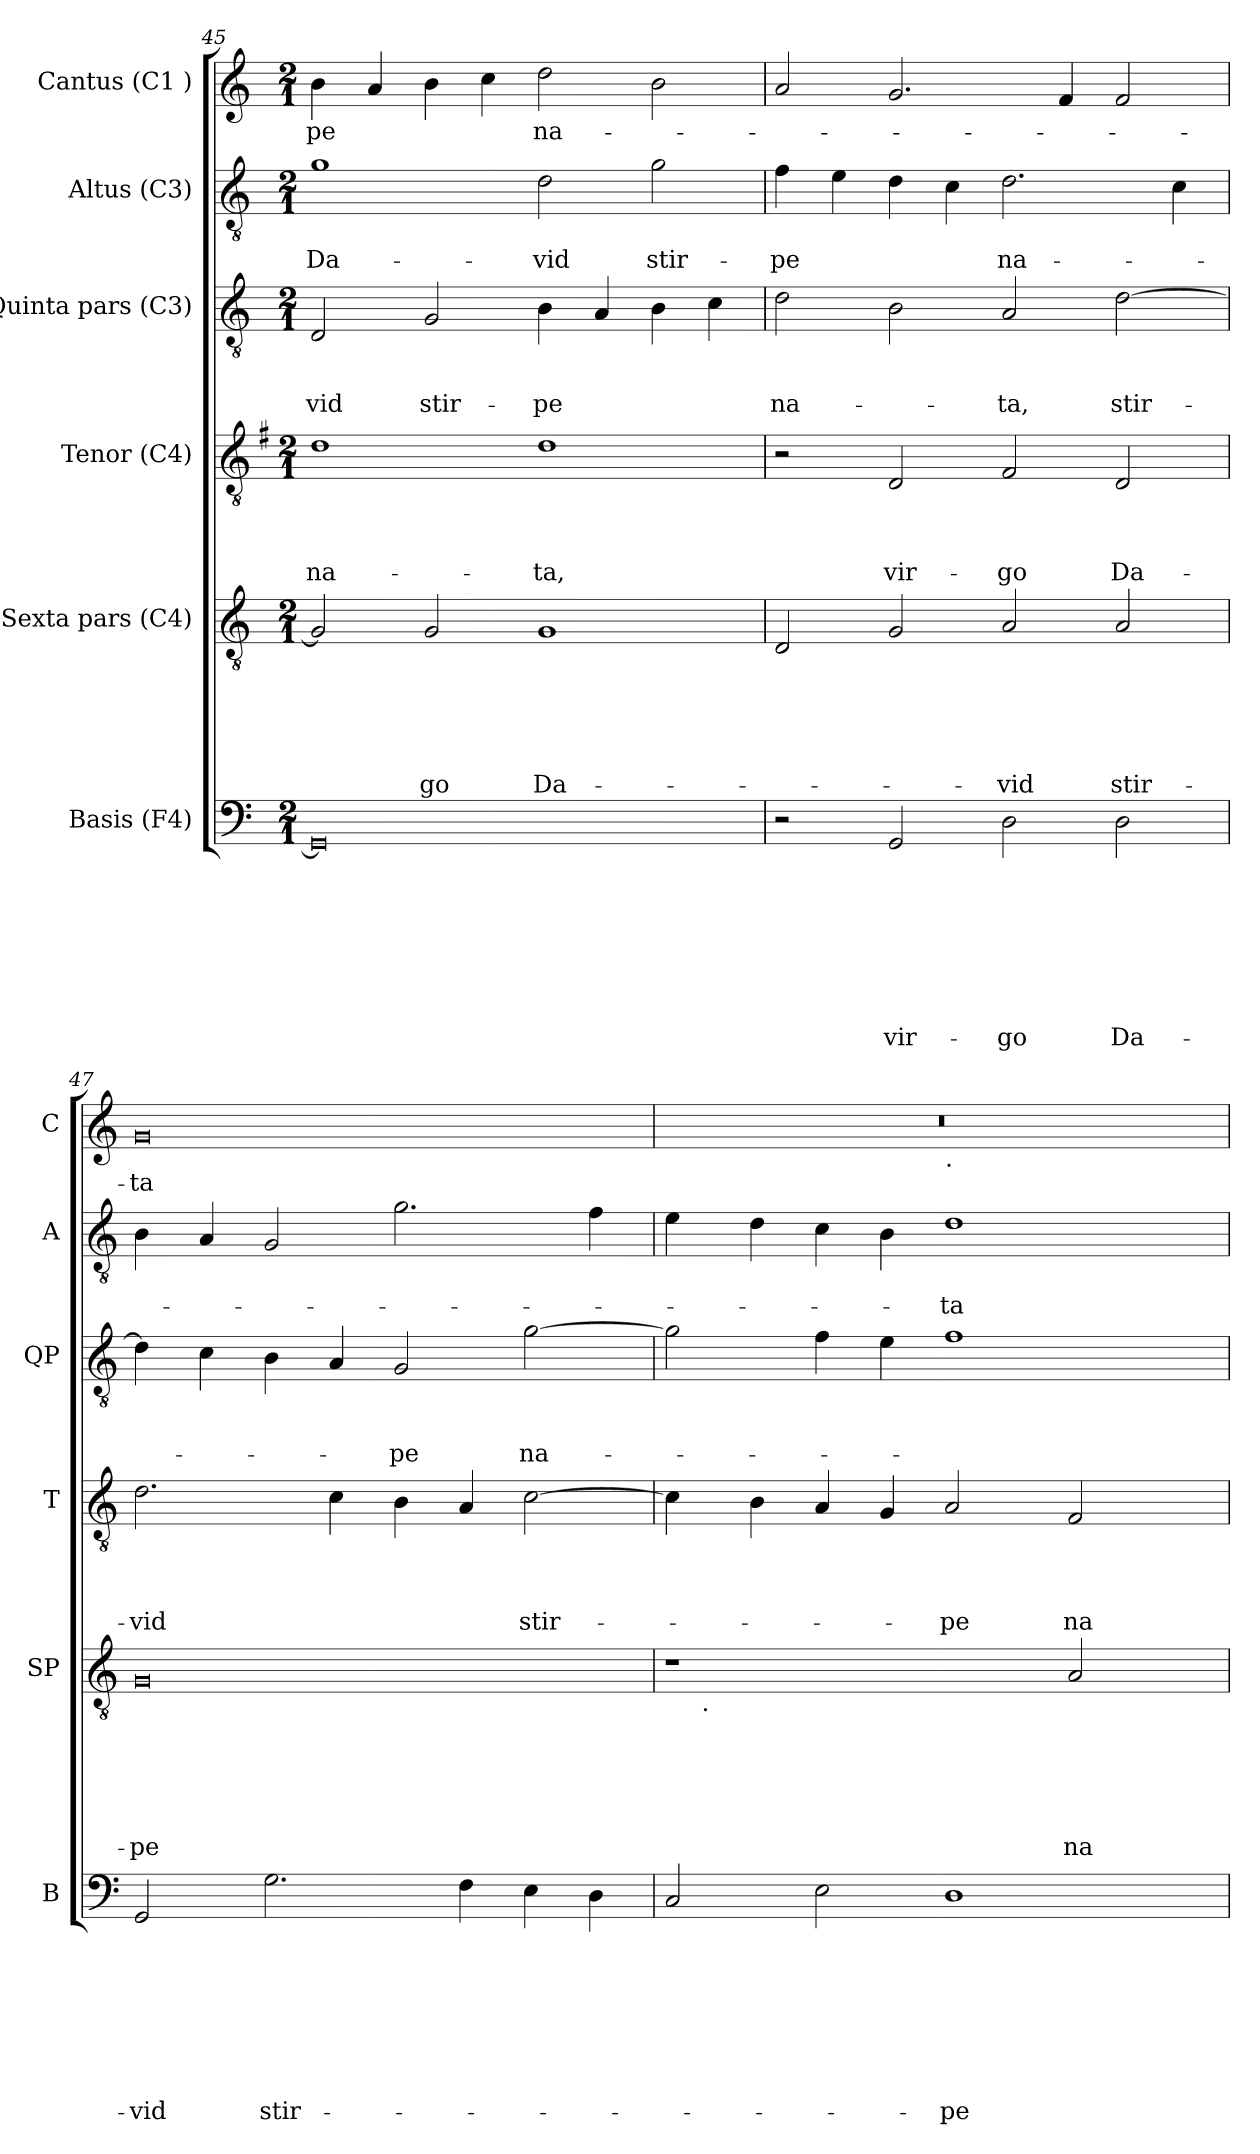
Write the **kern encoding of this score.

**kern	**text	**text	**text	**text	**text	**text	**text	**text	**kern	**text	**text	**text	**text	**text	**text	**kern	**text	**text	**text	**text	**kern	**text	**text	**text	**kern	**text	**text	**kern	**text
*part6	*part6	*part6	*part6	*part6	*part6	*part6	*part6	*part6	*part5	*part5	*part5	*part5	*part5	*part5	*part5	*part4	*part4	*part4	*part4	*part4	*part3	*part3	*part3	*part3	*part2	*part2	*part2	*part1	*part1
*staff6	*staff6	*staff6	*staff6	*staff6	*staff6	*staff6	*staff6	*staff6	*staff5	*staff5	*staff5	*staff5	*staff5	*staff5	*staff5	*staff4	*staff4	*staff4	*staff4	*staff4	*staff3	*staff3	*staff3	*staff3	*staff2	*staff2	*staff2	*staff1	*staff1
*I"Basis (F4)	*	*	*	*	*	*	*	*	*I"Sexta pars (C4)	*	*	*	*	*	*	*I"Tenor (C4)	*	*	*	*	*I"Quinta pars (C3)	*	*	*	*I"Altus (C3)	*	*	*I"Cantus (C1 )	*
*I'B	*	*	*	*	*	*	*	*	*I'SP	*	*	*	*	*	*	*I'T	*	*	*	*	*I'QP	*	*	*	*I'A	*	*	*I'C	*
*clefF4	*	*	*	*	*	*	*	*	*clefGv2	*	*	*	*	*	*	*clefGv2	*	*	*	*	*clefGv2	*	*	*	*clefGv2	*	*	*clefG2	*
*k[]	*	*	*	*	*	*	*	*	*k[]	*	*	*	*	*	*	*k[f#]	*	*	*	*	*k[]	*	*	*	*k[]	*	*	*k[]	*
*C:	*	*	*	*	*	*	*	*	*C:	*	*	*	*	*	*	*G:	*	*	*	*	*C:	*	*	*	*C:	*	*	*C:	*
*M2/1	*	*	*	*	*	*	*	*	*M2/1	*	*	*	*	*	*	*M2/1	*	*	*	*	*M2/1	*	*	*	*M2/1	*	*	*M2/1	*
=45	=45	=45	=45	=45	=45	=45	=45	=45	=45	=45	=45	=45	=45	=45	=45	=45	=45	=45	=45	=45	=45	=45	=45	=45	=45	=45	=45	=45	=45
!	!	!	!	!	!	!	!	!	!	!	!	!	!	!	!	!	!	!	!	!LO:LY:b	!	!	!	!LO:LY:b	!	!	!LO:LY:b	!	!LO:LY:b
0GG]	.	.	.	.	.	.	.	.	2G/]	.	.	.	.	.	.	1d	.	.	.	na-	2D/	.	.	-vid	1g	.	Da-	4b\	-pe
.	.	.	.	.	.	.	.	.	.	.	.	.	.	.	.	.	.	.	.	.	.	.	.	.	.	.	.	4a/	.
!	!	!	!	!	!	!	!	!	!	!	!	!	!	!	!LO:LY:b	!	!	!	!	!	!	!	!	!LO:LY:b	!	!	!	!	!
.	.	.	.	.	.	.	.	.	2G/	.	.	.	.	.	-go	.	.	.	.	.	2G/	.	.	stir-	.	.	.	4b\	.
.	.	.	.	.	.	.	.	.	.	.	.	.	.	.	.	.	.	.	.	.	.	.	.	.	.	.	.	4cc\	.
!	!	!	!	!	!	!	!	!	!	!	!	!	!	!	!LO:LY:b	!	!	!	!	!LO:LY:b	!	!	!	!LO:LY:b	!	!	!LO:LY:b	!	!LO:LY:b
.	.	.	.	.	.	.	.	.	1G	.	.	.	.	.	Da-	1d	.	.	.	-ta,	4B\	.	.	-pe	2d\	.	-vid	2dd\	na-
.	.	.	.	.	.	.	.	.	.	.	.	.	.	.	.	.	.	.	.	.	4A/	.	.	.	.	.	.	.	.
!	!	!	!	!	!	!	!	!	!	!	!	!	!	!	!	!	!	!	!	!	!	!	!	!	!	!	!LO:LY:b	!	!
.	.	.	.	.	.	.	.	.	.	.	.	.	.	.	.	.	.	.	.	.	4B\	.	.	.	2g\	.	stir-	2b\	.
.	.	.	.	.	.	.	.	.	.	.	.	.	.	.	.	.	.	.	.	.	4c\	.	.	.	.	.	.	.	.
!!LO:PB:g=z
=46	=46	=46	=46	=46	=46	=46	=46	=46	=46	=46	=46	=46	=46	=46	=46	=46	=46	=46	=46	=46	=46	=46	=46	=46	=46	=46	=46	=46	=46
*	*	*	*	*	*	*	*	*	*	*	*	*	*	*	*	*k[]	*	*	*	*	*	*	*	*	*	*	*	*	*
*	*	*	*	*	*	*	*	*	*	*	*	*	*	*	*	*C:	*	*	*	*	*	*	*	*	*	*	*	*	*
!	!	!	!	!	!	!	!	!	!	!	!	!	!	!	!	!	!	!	!	!	!	!	!	!LO:LY:b	!	!	!LO:LY:b	!	!
2r	.	.	.	.	.	.	.	.	2D/	.	.	.	.	.	.	2r	.	.	.	.	2d\	.	.	na-	4f\	.	-pe	2a/	.
.	.	.	.	.	.	.	.	.	.	.	.	.	.	.	.	.	.	.	.	.	.	.	.	.	4e\	.	.	.	.
!	!	!	!	!	!	!	!	!LO:LY:b	!	!	!	!	!	!	!	!	!	!	!	!LO:LY:b	!	!	!	!	!	!	!	!	!
2GG/	.	.	.	.	.	.	.	-vir-	2G/	.	.	.	.	.	.	2D/	.	.	.	vir-	2B\	.	.	.	4d\	.	.	2.g/	.
.	.	.	.	.	.	.	.	.	.	.	.	.	.	.	.	.	.	.	.	.	.	.	.	.	4c\	.	.	.	.
!	!	!	!	!	!	!	!	!LO:LY:b	!	!	!	!	!	!	!LO:LY:b	!	!	!	!	!LO:LY:b	!	!	!	!LO:LY:b	!	!	!LO:LY:b	!	!
2D\	.	.	.	.	.	.	.	-go	2A/	.	.	.	.	.	-vid	2F/	.	.	.	-go	2A/	.	.	-ta,	2.d\	.	na-	.	.
.	.	.	.	.	.	.	.	.	.	.	.	.	.	.	.	.	.	.	.	.	.	.	.	.	.	.	.	4f/	.
!	!	!	!	!	!	!	!	!LO:LY:b	!	!	!	!	!	!	!LO:LY:b	!	!	!	!	!LO:LY:b	!	!	!	!LO:LY:b	!	!	!	!	!
2D\	.	.	.	.	.	.	.	Da-	2A/	.	.	.	.	.	stir-	2D/	.	.	.	Da-	[>2d\	.	.	stir-	.	.	.	2f/	.
.	.	.	.	.	.	.	.	.	.	.	.	.	.	.	.	.	.	.	.	.	.	.	.	.	4c\	.	.	.	.
=47	=47	=47	=47	=47	=47	=47	=47	=47	=47	=47	=47	=47	=47	=47	=47	=47	=47	=47	=47	=47	=47	=47	=47	=47	=47	=47	=47	=47	=47
!	!	!	!	!	!	!	!	!LO:LY:b	!	!	!	!	!	!	!LO:LY:b:rj	!	!	!	!	!LO:LY:b	!	!	!	!	!	!	!	!	!LO:LY:b:rj
2GG/	.	.	.	.	.	.	.	-vid	0G	.	.	.	.	.	-pe	2.d\	.	.	.	-vid	4d\]	.	.	.	4B\	.	.	0g	-ta
.	.	.	.	.	.	.	.	.	.	.	.	.	.	.	.	.	.	.	.	.	4c\	.	.	.	4A/	.	.	.	.
!	!	!	!	!	!	!	!	!LO:LY:b	!	!	!	!	!	!	!	!	!	!	!	!	!	!	!	!	!	!	!	!	!
2.G\	.	.	.	.	.	.	.	stir-	.	.	.	.	.	.	.	.	.	.	.	.	4B\	.	.	.	2G/	.	.	.	.
.	.	.	.	.	.	.	.	.	.	.	.	.	.	.	.	4c\	.	.	.	.	4A/	.	.	.	.	.	.	.	.
!	!	!	!	!	!	!	!	!	!	!	!	!	!	!	!	!	!	!	!	!	!	!	!	!LO:LY:b	!	!	!	!	!
.	.	.	.	.	.	.	.	.	.	.	.	.	.	.	.	4B\	.	.	.	.	2G/	.	.	-pe	2.g\	.	.	.	.
4F\	.	.	.	.	.	.	.	.	.	.	.	.	.	.	.	4A/	.	.	.	.	.	.	.	.	.	.	.	.	.
!	!	!	!	!	!	!	!	!	!	!	!	!	!	!	!	!	!	!	!	!LO:LY:b	!	!	!	!LO:LY:b	!	!	!	!	!
4E\	.	.	.	.	.	.	.	.	.	.	.	.	.	.	.	[>2c\	.	.	.	stir-	[>2g\	.	.	na-	.	.	.	.	.
4D\	.	.	.	.	.	.	.	.	.	.	.	.	.	.	.	.	.	.	.	.	.	.	.	.	4f\	.	.	.	.
=48	=48	=48	=48	=48	=48	=48	=48	=48	=48	=48	=48	=48	=48	=48	=48	=48	=48	=48	=48	=48	=48	=48	=48	=48	=48	=48	=48	=48	=48
*	*	*	*	*	*	*	*	*	*^	*	*	*	*	*	*	*	*	*	*	*	*	*	*	*	*	*	*	*^	*
2C/	.	.	.	.	.	.	.	.	1r	16.ryy	.	.	.	.	.	.	4c\]	.	.	.	.	2g\]	.	.	.	4e\	.	.	0r	1ryy	.
!	!	!	!	!	!	!	!	!	!	!LO:TX:b:t=.	!	!	!	!	!	!	!	!	!	!	!	!	!	!	!	!	!	!	!	!	!
.	.	.	.	.	.	.	.	.	.	1ryy	.	.	.	.	.	.	.	.	.	.	.	.	.	.	.	.	.	.	.	.	.
.	.	.	.	.	.	.	.	.	.	.	.	.	.	.	.	.	4B\	.	.	.	.	.	.	.	.	4d\	.	.	.	.	.
2E\	.	.	.	.	.	.	.	.	.	.	.	.	.	.	.	.	4A/	.	.	.	.	4f\	.	.	.	4c\	.	.	.	.	.
.	.	.	.	.	.	.	.	.	.	.	.	.	.	.	.	.	4G/	.	.	.	.	4e\	.	.	.	4B\	.	.	.	.	.
!	!	!	!	!	!	!	!	!	!	!	!	!	!	!	!	!	!	!	!	!	!	!	!	!	!	!	!	!	!	!LO:TX:b:t=.	!
!	!	!	!	!	!	!	!	!LO:LY:b	!	!	!	!	!	!	!	!	!	!	!	!	!LO:LY:b	!	!	!	!	!	!	!LO:LY:b	!	!	!
1D	.	.	.	.	.	.	.	-pe	2ryy	.	.	.	.	.	.	.	2A/	.	.	.	-pe	1f	.	.	.	1d	.	-ta	.	1ryy	.
.	.	.	.	.	.	.	.	.	.	2ryy	.	.	.	.	.	.	.	.	.	.	.	.	.	.	.	.	.	.	.	.	.
!	!	!	!	!	!	!	!	!	!	!	!	!	!	!	!	!LO:LY:b	!	!	!	!	!LO:LY:b	!	!	!	!	!	!	!	!	!	!
.	.	.	.	.	.	.	.	.	2A/	.	.	.	.	.	.	na-	2F/	.	.	.	na-	.	.	.	.	.	.	.	.	.	.
.	.	.	.	.	.	.	.	.	.	4ryy	.	.	.	.	.	.	.	.	.	.	.	.	.	.	.	.	.	.	.	.	.
.	.	.	.	.	.	.	.	.	.	8ryy	.	.	.	.	.	.	.	.	.	.	.	.	.	.	.	.	.	.	.	.	.
.	.	.	.	.	.	.	.	.	.	32ryy	.	.	.	.	.	.	.	.	.	.	.	.	.	.	.	.	.	.	.	.	.
*	*	*	*	*	*	*	*	*	*v	*v	*	*	*	*	*	*	*	*	*	*	*	*	*	*	*	*	*	*	*v	*v	*
=	=	=	=	=	=	=	=	=	=	=	=	=	=	=	=	=	=	=	=	=	=	=	=	=	=	=	=	=	=
*-	*-	*-	*-	*-	*-	*-	*-	*-	*-	*-	*-	*-	*-	*-	*-	*-	*-	*-	*-	*-	*-	*-	*-	*-	*-	*-	*-	*-	*-
